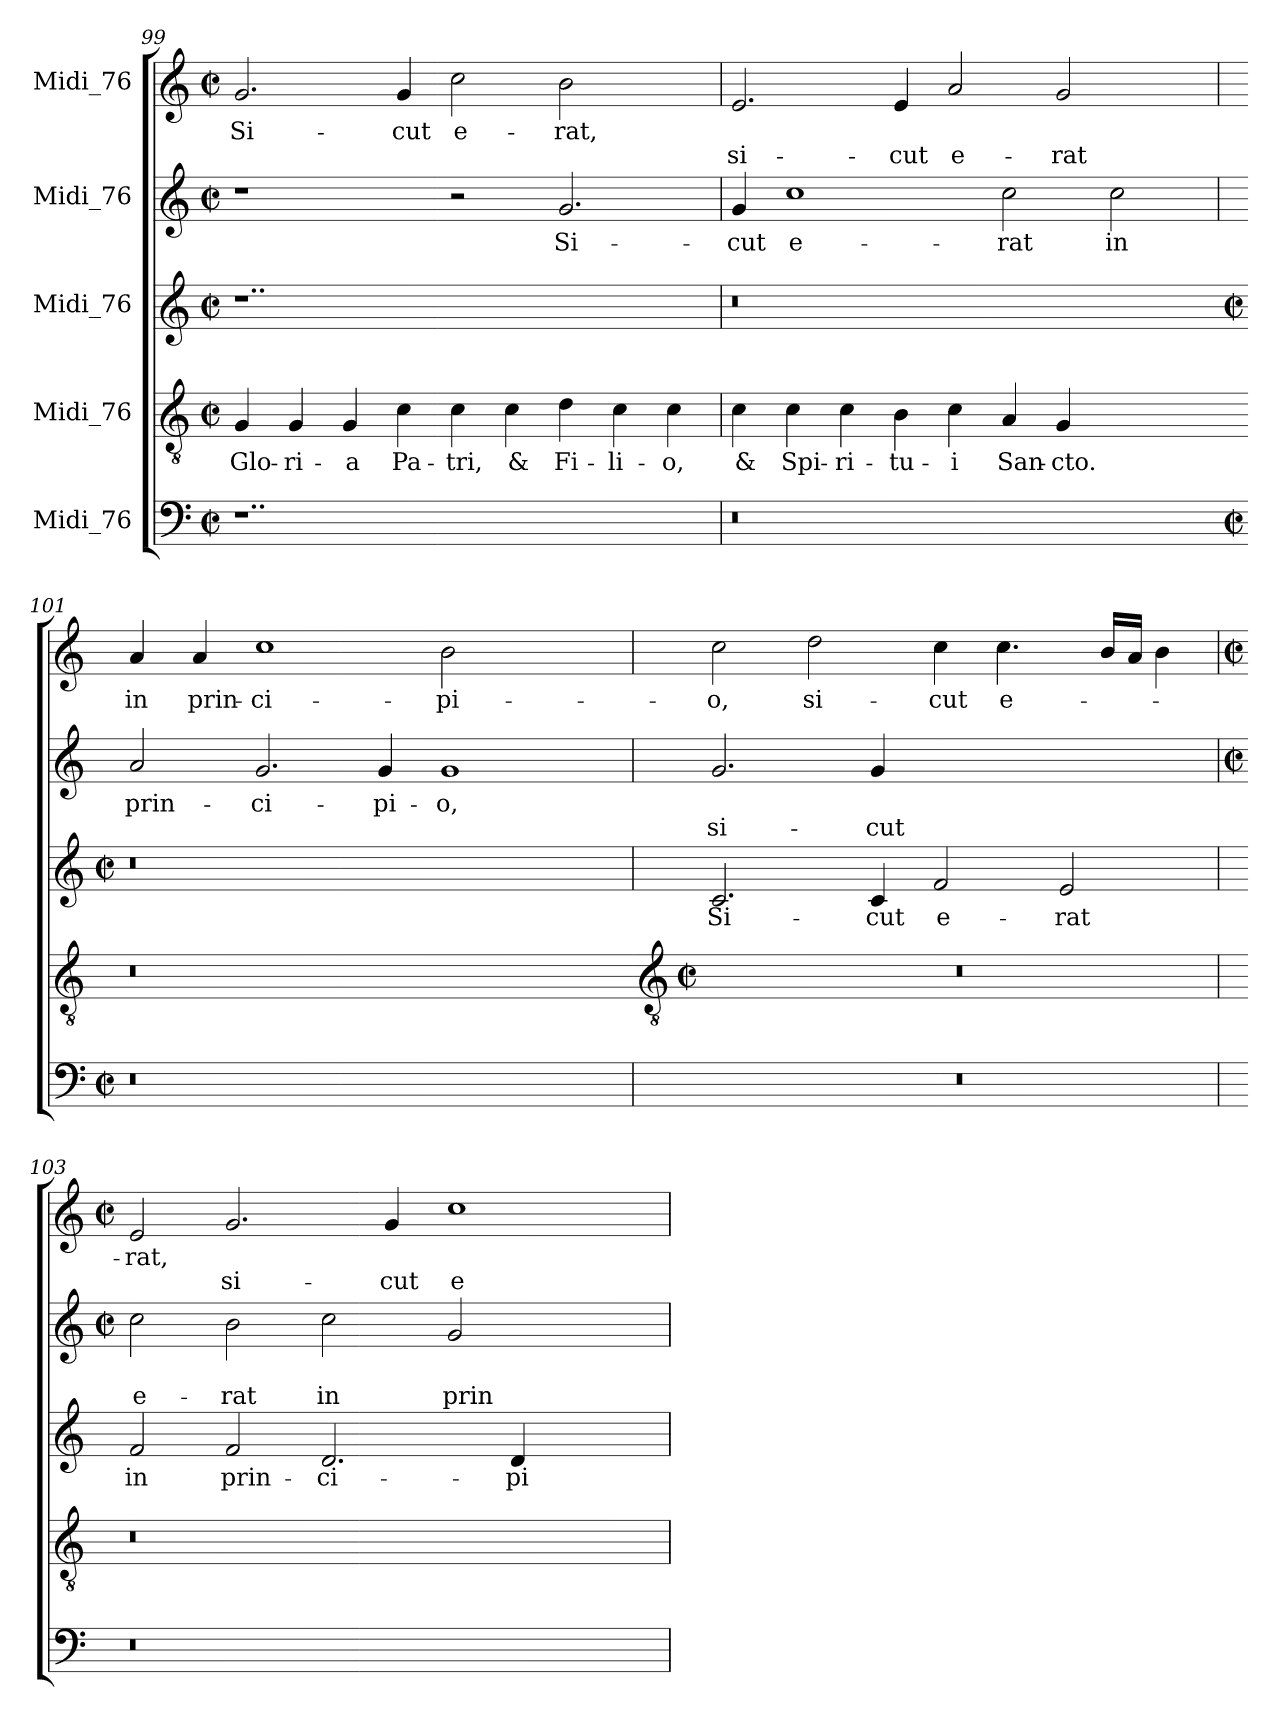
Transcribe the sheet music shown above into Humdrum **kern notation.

**kern	**kern	**text	**kern	**text	**kern	**text	**text	**kern	**text	**text
*part5	*part4	*part4	*part3	*part3	*part2	*part2	*part2	*part1	*part1	*part1
*staff5	*staff4	*staff4	*staff3	*staff3	*staff2	*staff2	*staff2	*staff1	*staff1	*staff1
*I"Midi_76	*I"Midi_76	*	*I"Midi_76	*	*I"Midi_76	*	*	*I"Midi_76	*	*
!!LO:LB:g=z
*clefF4	*clefGv2	*	*clefG2	*	*clefG2	*	*	*clefG2	*	*
*k[]	*k[]	*	*k[]	*	*k[]	*	*	*k[]	*	*
*C:	*C:	*	*C:	*	*C:	*	*	*C:	*	*
*M4/2	*M4/2	*	*M4/2	*	*M4/2	*	*	*M4/2	*	*
*met(c|)	*met(c|)	*	*met(c|)	*	*met(c|)	*	*	*met(c|)	*	*
=99	=99	=99	=99	=99	=99	=99	=99	=99	=99	=99
!	!	!LO:LY:b	!	!	!	!	!	!	!LO:LY:b	!
1..r	4G	Glo-	1..r	.	1r	.	.	2.g	Si-	.
!	!	!LO:LY:b	!	!	!	!	!	!	!	!
.	4G	-ri-	.	.	.	.	.	.	.	.
!	!	!LO:LY:b	!	!	!	!	!	!	!	!
.	4G	-a	.	.	.	.	.	.	.	.
!	!	!LO:LY:b	!	!	!	!	!	!	!LO:LY:b	!
.	4c	Pa-	.	.	.	.	.	4g	-cut	.
!	!	!LO:LY:b	!	!	!	!	!	!	!LO:LY:b	!
.	4c	-tri,	.	.	2r	.	.	2cc	e-	.
!	!	!LO:LY:b	!	!	!	!	!	!	!	!
.	4c	&	.	.	.	.	.	.	.	.
!	!	!LO:LY:b	!	!	!	!LO:LY:b	!	!	!LO:LY:b	!
.	4d	Fi-	.	.	2.g	Si-	.	2b	-rat,	.
!	!	!LO:LY:b	!	!	!	!	!	!	!	!
2ryy	4c	-li-	2ryy	.	.	.	.	.	.	.
!	!	!LO:LY:b	!	!	!	!	!	!	!	!
.	4c	-o,	.	.	.	.	.	4ryy	.	.
!!LO:LB:g=z
=100	=100	=100	=100	=100	=100	=100	=100	=100	=100	=100
*k[]	*	*	*k[]	*	*	*	*	*	*	*
*C:	*	*	*C:	*	*	*	*	*	*	*
!	!	!LO:LY:b	!	!	!	!LO:LY:b	!	!	!	!LO:LY:b
0r	4c	&	0r	.	4g	-cut	.	2.e	.	si-
!	!	!LO:LY:b	!	!	!	!LO:LY:b	!	!	!	!
.	4c	Spi-	.	.	1cc	e-	.	.	.	.
!	!	!LO:LY:b	!	!	!	!	!	!	!	!
.	4c	-ri-	.	.	.	.	.	.	.	.
!	!	!LO:LY:b	!	!	!	!	!	!	!	!LO:LY:b
.	4B	-tu-	.	.	.	.	.	4e	.	-cut
!	!	!LO:LY:b	!	!	!	!	!	!	!	!LO:LY:b
.	4c	-i	.	.	.	.	.	2a	.	e-
!	!	!LO:LY:b	!	!	!	!LO:LY:b	!	!	!	!
.	4A	San-	.	.	2cc	-rat	.	.	.	.
!	!	!LO:LY:b	!	!	!	!	!	!	!	!LO:LY:b
.	4G	-cto.	.	.	.	.	.	2g	.	-rat
!	!	!	!	!	!	!LO:LY:b	!	!	!	!
.	2ryy	.	.	.	2cc	in	.	.	.	.
4ryy	.	.	4ryy	.	.	.	.	4ryy	.	.
!!LO:LB:g=z
=101-	=101-	=101	=101-	=101	=101	=101	=101	=101	=101	=101
*M4/2	*	*	*M4/2	*	*	*	*	*	*	*
*met(c|)	*	*	*met(c|)	*	*	*	*	*	*	*
!	!	!	!	!	!	!LO:LY:b	!	!	!LO:LY:b	!
0r	0r	.	0r	.	2a	prin-	.	4a	in	.
!	!	!	!	!	!	!	!	!	!LO:LY:b	!
.	.	.	.	.	.	.	.	4a	prin-	.
!	!	!	!	!	!	!LO:LY:b	!	!	!LO:LY:b	!
.	.	.	.	.	2.g	-ci-	.	1cc	-ci-	.
!	!	!	!	!	!	!LO:LY:b	!	!	!	!
.	.	.	.	.	4g	-pi-	.	.	.	.
!	!	!	!	!	!	!LO:LY:b	!	!	!LO:LY:b	!
.	.	.	.	.	1g	-o,	.	2b	-pi-	.
2ryy	2ryy	.	2ryy	.	.	.	.	2ryy	.	.
!!LO:LB:g=z
=102	=102-	=102	=102	=102	=102	=102	=102	=102	=102	=102
*	*clefGv2	*	*	*	*	*	*	*	*	*
*	*M4/2	*	*	*	*	*	*	*	*	*
*	*met(c|)	*	*	*	*	*	*	*	*	*
!	!	!	!	!LO:LY:b	!	!	!LO:LY:b	!	!LO:LY:b	!
0r	0r	.	2.c	Si-	2.g	.	si-	2cc	-o,	.
!	!	!	!	!	!	!	!	!	!LO:LY:b	!
.	.	.	.	.	.	.	.	2dd	si-	.
!	!	!	!	!LO:LY:b	!	!	!LO:LY:b	!	!	!
.	.	.	4c	-cut	4g	.	-cut	.	.	.
!	!	!	!	!LO:LY:b	!	!	!	!	!LO:LY:b	!
.	.	.	2f	e-	1ryy	.	.	4cc	-cut	.
!	!	!	!	!	!	!	!	!	!LO:LY:b	!
.	.	.	.	.	.	.	.	4.cc	e-	.
!	!	!	!	!LO:LY:b	!	!	!	!	!	!
.	.	.	2e	-rat	.	.	.	.	.	.
.	.	.	.	.	.	.	.	16bLL	.	.
.	.	.	.	.	.	.	.	16aJJ	.	.
.	.	.	.	.	.	.	.	4b	.	.
!!LO:LB:g=z
=103	=103	=103	=103	=103	=103	=103	=103	=103	=103	=103
*	*	*	*	*	*M4/2	*	*	*M4/2	*	*
*	*	*	*	*	*met(c|)	*	*	*met(c|)	*	*
!	!	!	!	!LO:LY:b	!	!	!LO:LY:b	!	!LO:LY:b	!
0r	0r	.	2f	in	2cc	.	e-	2e	-rat,	.
!	!	!	!	!LO:LY:b	!	!	!LO:LY:b	!	!	!LO:LY:b
.	.	.	2f	prin-	2b	.	-rat	2.g	.	si-
!	!	!	!	!LO:LY:b	!	!	!LO:LY:b	!	!	!
.	.	.	2.d	-ci-	2cc	.	in	.	.	.
!	!	!	!	!	!	!	!	!	!	!LO:LY:b
.	.	.	.	.	.	.	.	4g	.	-cut
!	!	!	!	!	!	!	!LO:LY:b	!	!	!LO:LY:b
.	.	.	.	.	2g	.	prin-	1cc	.	e-
!	!	!	!	!LO:LY:b	!	!	!	!	!	!
.	.	.	4d	-pi-	.	.	.	.	.	.
2ryy	2ryy	.	2ryy	.	2ryy	.	.	.	.	.
=	=	=	=	=	=	=	=	=	=	=
*-	*-	*-	*-	*-	*-	*-	*-	*-	*-	*-
